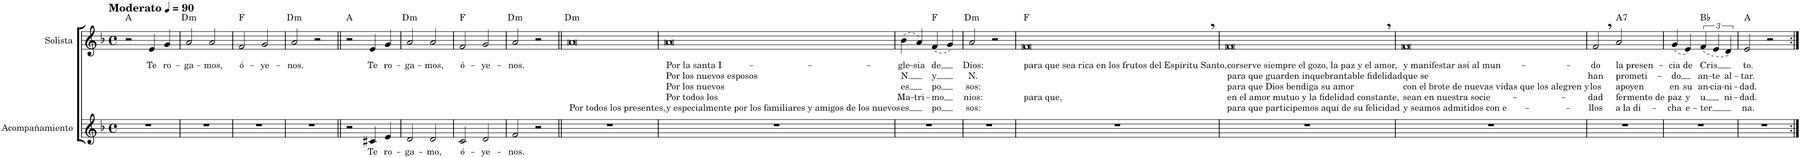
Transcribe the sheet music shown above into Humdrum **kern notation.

**kern	**text	**kern	**text	**text	**text	**text	**text	**harte
*part2	*part2	*part1	*part1	*part1	*part1	*part1	*part1	*part1
*staff2	*staff2	*staff1	*staff1	*staff1	*staff1	*staff1	*staff1	*
*I"Acompañamiento	*	*I"Solista	*	*	*	*	*	*
*I'A.	*	*I'Sl.	*	*	*	*	*	*
*clefG2	*	*clefG2	*	*	*	*	*	*
*k[b-]	*	*k[b-]	*	*	*	*	*	*
*M4/4	*	*M4/4	*	*	*	*	*	*
*met(c)	*	*met(c)	*	*	*	*	*	*
*MM90	*	*MM90	*	*	*	*	*	*
=1	=1	=1	=1	=1	=1	=1	=1	=1
!	!	!LO:TX:a:B:t=Moderato	!	!	!	!	!	!
1r	.	2r	.	.	.	.	.	A:maj
!	!	!	!LO:LY:b	!	!	!	!	!
.	.	4e/	Te	.	.	.	.	.
!	!	!	!LO:LY:b	!	!	!	!	!
.	.	4g/	ro-	.	.	.	.	.
=2	=2	=2	=2	=2	=2	=2	=2	=2
!	!	!	!LO:LY:b	!	!	!	!	!LO:H:kt=m
1r	.	2a/	-ga-	.	.	.	.	D:min
!	!	!	!LO:LY:b	!	!	!	!	!
.	.	2a/	-mos,	.	.	.	.	.
=3	=3	=3	=3	=3	=3	=3	=3	=3
!	!	!	!LO:LY:b	!	!	!	!	!
1r	.	2f/	ó-	.	.	.	.	F:maj
!	!	!	!LO:LY:b	!	!	!	!	!
.	.	2g/	-ye-	.	.	.	.	.
=4	=4	=4	=4	=4	=4	=4	=4	=4
!	!	!	!LO:LY:b	!	!	!	!	!LO:H:kt=m
1r	.	2a/	-nos.	.	.	.	.	D:min
.	.	2r	.	.	.	.	.	.
=5||	=5||	=5||	=5||	=5||	=5||	=5||	=5||	=5||
2r	.	2r	.	.	.	.	.	A:maj
!	!LO:LY:b	!	!LO:LY:b	!	!	!	!	!
4c#X/	Te	4e/	Te	.	.	.	.	.
!	!LO:LY:b	!	!LO:LY:b	!	!	!	!	!
4e/	ro-	4g/	ro-	.	.	.	.	.
=6	=6	=6	=6	=6	=6	=6	=6	=6
!	!LO:LY:b	!	!LO:LY:b	!	!	!	!	!LO:H:kt=m
2d/	-ga-	2a/	-ga-	.	.	.	.	D:min
!	!LO:LY:b	!	!LO:LY:b	!	!	!	!	!
2d/	-mo,	2a/	-mos,	.	.	.	.	.
=7	=7	=7	=7	=7	=7	=7	=7	=7
!	!LO:LY:b	!	!LO:LY:b	!	!	!	!	!
2c/	ó-	2f/	ó-	.	.	.	.	F:maj
!	!LO:LY:b	!	!LO:LY:b	!	!	!	!	!
2d/	-ye-	2g/	-ye-	.	.	.	.	.
=8	=8	=8	=8	=8	=8	=8	=8	=8
!	!LO:LY:b	!	!LO:LY:b	!	!	!	!	!LO:H:kt=m
2f/	-nos.	2a/	-nos.	.	.	.	.	D:min
2r	.	2r	.	.	.	.	.	.
=9||	=9||	=9||	=9||	=9||	=9||	=9||	=9||	=9||
!	!	!	!	!	!	!	!LO:LY:b	!LO:H:kt=m
1r	.	1a	.	.	.	.	Por todos los presentes,	D:min
=10	=10	=10	=10	=10	=10	=10	=10	=10
!	!	!	!LO:LY:b	!LO:LY:b	!LO:LY:b	!LO:LY:b	!LO:LY:b	!
1r	.	1a	Por la santa I-	Por los nuevos esposos	Por los nuevos	Por todos los	y especialmente por los familiares y amigos de los nuevos	.
=11	=11	=11	=11	=11	=11	=11	=11	=11
!	!	!	!LO:LY:b	!LO:LY:b	!LO:LY:b	!LO:LY:b	!LO:LY:b	!
1r	.	(4b-\	-gle-	N.	es	Ma-	es	.
!	!	!	!LO:LY:b	!	!	!LO:LY:b	!	!
.	.	4a/)	-sia	.	.	-tri-	.	.
!	!	!	!LO:LY:b	!LO:LY:b	!LO:LY:b	!LO:LY:b	!LO:LY:b	!
.	.	(4f/	de	y	po	-mo	po	F:maj
.	.	4g/)	.	.	.	.	.	.
=12	=12	=12	=12	=12	=12	=12	=12	=12
!	!	!	!LO:LY:b	!LO:LY:b	!LO:LY:b	!LO:LY:b	!LO:LY:b	!LO:H:kt=m
1r	.	2a/	Dios:	N.	sos:	nios:	sos:	D:min
.	.	2r	.	.	.	.	.	.
=13	=13	=13	=13	=13	=13	=13	=13	=13
!	!	!	!LO:LY:b	!	!	!LO:LY:b	!	!
1r	.	1f,	para que sea rica en los frutos del Espíritu Santo,	.	.	para que,	.	F:maj
=14	=14	=14	=14	=14	=14	=14	=14	=14
!	!	!	!LO:LY:b	!LO:LY:b	!LO:LY:b	!LO:LY:b	!LO:LY:b	!
1r	.	1f,	corserve siempre el gozo, la paz y el amor,	para que guarden inquebrantable fidelidad	para que Dios bendiga su amor	en el amor mutuo y la fidelidad constante,	para que participemos aquí de su felicidad	.
=15	=15	=15	=15	=15	=15	=15	=15	=15
!	!	!	!LO:LY:b	!LO:LY:b	!LO:LY:b	!LO:LY:b	!LO:LY:b	!
1r	.	1f	y manifestar así al mun-	que se	con el brote de nuevas vidas que los alegren y	sean en nuestra socie-	y seamos admitidos con e-	.
=16	=16	=16	=16	=16	=16	=16	=16	=16
!	!	!	!LO:LY:b	!LO:LY:b	!LO:LY:b	!LO:LY:b	!LO:LY:b	!
1r	.	2f,/	-do	han	los	-dad	-llos	.
!	!	!	!LO:LY:b	!LO:LY:b	!LO:LY:b	!LO:LY:b	!LO:LY:b	!LO:H:kt=7
.	.	2a/	la presen-	prometi-	apoyen	fermento de	a la di-	A:7
=17	=17	=17	=17	=17	=17	=17	=17	=17
!	!	!	!LO:LY:b	!LO:LY:b	!LO:LY:b	!LO:LY:b	!LO:LY:b	!
1r	.	(4g/	-cia	-do	en	paz	-cha	.
!	!	!	!LO:LY:b	!	!LO:LY:b	!LO:LY:b	!LO:LY:b	!
.	.	4e/)	de	.	su	y	e-	.
!	!	!	!LO:LY:b	!LO:LY:b	!LO:LY:b	!LO:LY:b	!LO:LY:b	!
.	.	(6f/	Cris	an-	an-	u	-ter	Bb:maj
!	!	!	!	!LO:LY:b	!LO:LY:b	!	!	!
.	.	6e/	.	-te	-cia-	.	.	.
!	!	!	!	!LO:LY:b	!LO:LY:b	!LO:LY:b	!	!
.	.	6d/)	.	al-	-ni-	ni-	.	.
=18	=18	=18	=18	=18	=18	=18	=18	=18
!	!	!	!LO:LY:b	!LO:LY:b	!LO:LY:b	!LO:LY:b	!LO:LY:b	!
1r	.	2e/	to.	-tar.	-dad.	-dad.	na.	A:maj
.	.	2r	.	.	.	.	.	.
=:|!	=:|!	=:|!	=:|!	=:|!	=:|!	=:|!	=:|!	=:|!
*-	*-	*-	*-	*-	*-	*-	*-	*-
